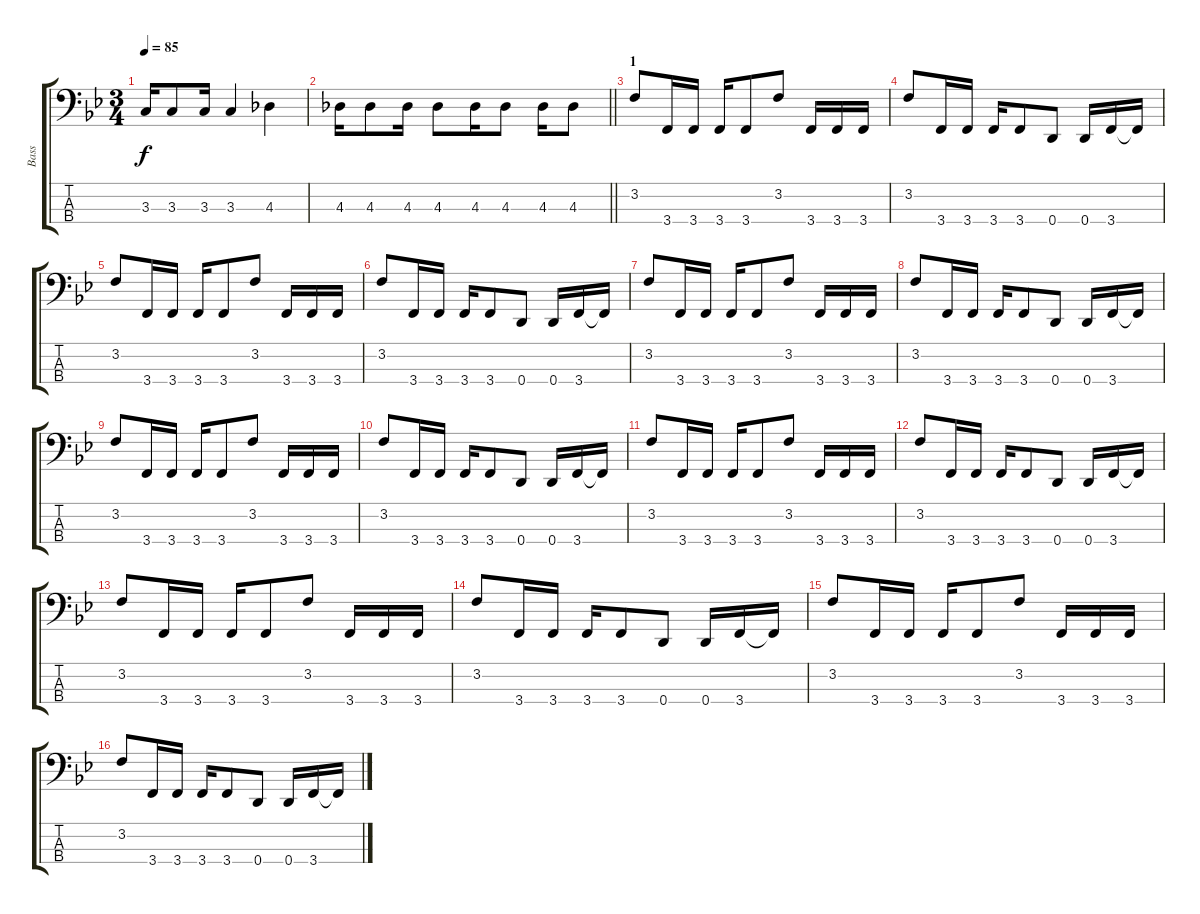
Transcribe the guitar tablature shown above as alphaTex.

\track ("Bass" "Bass") {instrument electricbassfinger}
\staff {score tabs}
\tuning (G2 D2 A1 D1) {hide}
\ts (3 4)
\tempo 85
\clef f4
\ks bb
3.3.16{dy f} 3.3.8 3.3.16 3.3.4 4.3.4 |
\barLineRight lightlight
4.3.16 4.3.8 4.3.16 4.3.8 4.3.16 4.3.8 4.3.16 4.3.8 |
\section ("" "1")
3.2.8 3.4.16 3.4.16 3.4.16 3.4.8 3.2.8 3.4.16 3.4.16 3.4.16 |
3.2.8 3.4.16 3.4.16 3.4.16 3.4.8 0.4.8 0.4.16 3.4.16 3.4{t}.16 |
3.2.8 3.4.16 3.4.16 3.4.16 3.4.8 3.2.8 3.4.16 3.4.16 3.4.16 |
3.2.8 3.4.16 3.4.16 3.4.16 3.4.8 0.4.8 0.4.16 3.4.16 3.4{t}.16 |
3.2.8 3.4.16 3.4.16 3.4.16 3.4.8 3.2.8 3.4.16 3.4.16 3.4.16 |
3.2.8 3.4.16 3.4.16 3.4.16 3.4.8 0.4.8 0.4.16 3.4.16 3.4{t}.16 |
3.2.8 3.4.16 3.4.16 3.4.16 3.4.8 3.2.8 3.4.16 3.4.16 3.4.16 |
3.2.8 3.4.16 3.4.16 3.4.16 3.4.8 0.4.8 0.4.16 3.4.16 3.4{t}.16 |
3.2.8 3.4.16 3.4.16 3.4.16 3.4.8 3.2.8 3.4.16 3.4.16 3.4.16 |
3.2.8 3.4.16 3.4.16 3.4.16 3.4.8 0.4.8 0.4.16 3.4.16 3.4{t}.16 |
3.2.8 3.4.16 3.4.16 3.4.16 3.4.8 3.2.8 3.4.16 3.4.16 3.4.16 |
3.2.8 3.4.16 3.4.16 3.4.16 3.4.8 0.4.8 0.4.16 3.4.16 3.4{t}.16 |
3.2.8 3.4.16 3.4.16 3.4.16 3.4.8 3.2.8 3.4.16 3.4.16 3.4.16 |
3.2.8 3.4.16 3.4.16 3.4.16 3.4.8 0.4.8 0.4.16 3.4.16 3.4{t}.16
